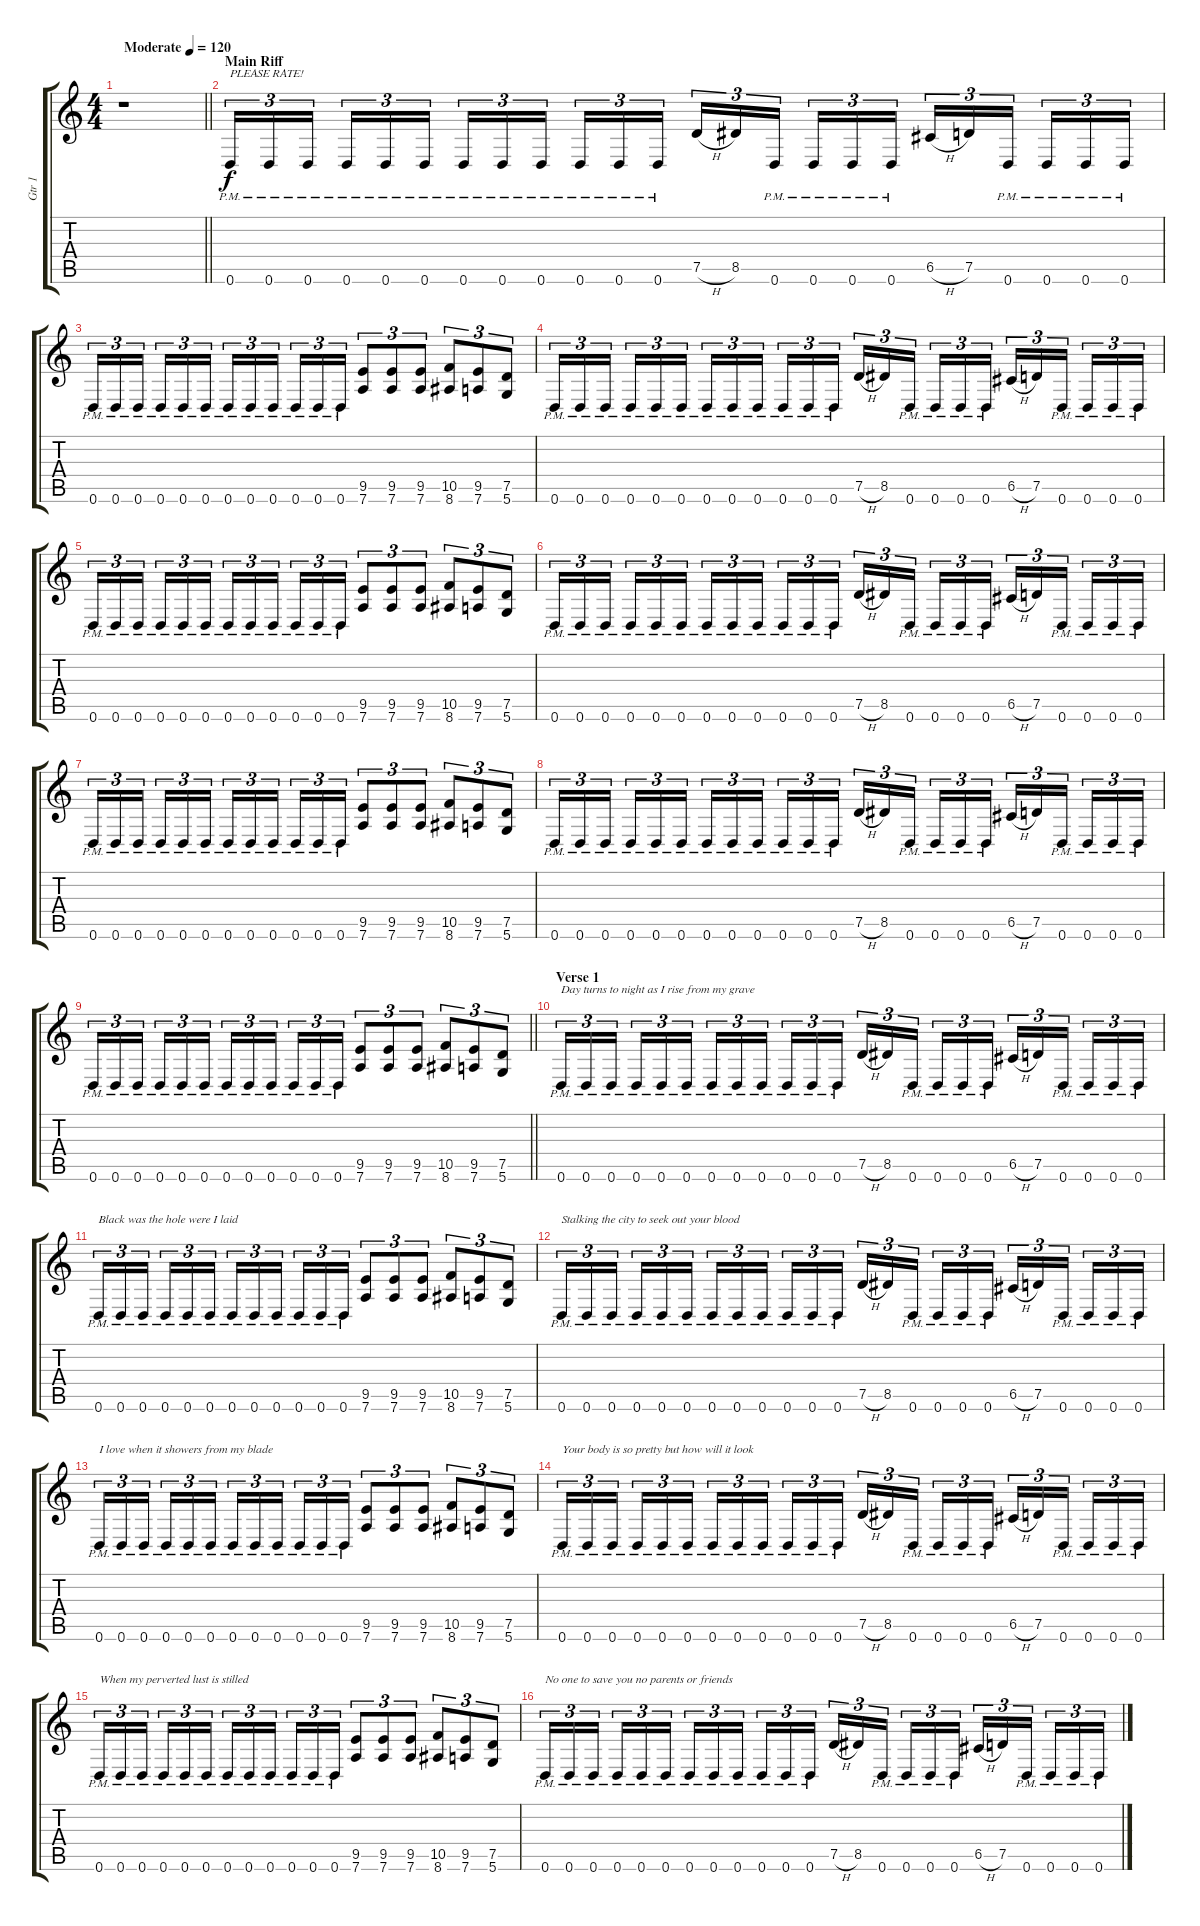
\track ("Gtr 1" "Gtr 1") {instrument distortionguitar}
\staff {score tabs}
\tuning (D4 A3 F3 C3 G2 D2) {hide}
\ts (4 4)
\tempo (120 "Moderate")
\clef g2
\barLineRight lightlight
\ks c
r.1{dy f instrument distortionguitar} |
\section ("" "Main Riff")
0.6{pm}.16{tu (3 2) txt "PLEASE RATE!"} 0.6{pm}.16{tu (3 2)} 0.6{pm}.16{tu (3 2) beam splitsecondary} 0.6{pm}.16{tu (3 2)} 0.6{pm}.16{tu (3 2)} 0.6{pm}.16{tu (3 2)} 0.6{pm}.16{tu (3 2)} 0.6{pm}.16{tu (3 2)} 0.6{pm}.16{tu (3 2) beam splitsecondary} 0.6{pm}.16{tu (3 2)} 0.6{pm}.16{tu (3 2)} 0.6{pm}.16{tu (3 2)} 7.5{h}.16{tu (3 2)} 8.5.16{tu (3 2)} 0.6{pm}.16{tu (3 2) beam splitsecondary} 0.6{pm}.16{tu (3 2)} 0.6{pm}.16{tu (3 2)} 0.6{pm}.16{tu (3 2)} 6.5{h}.16{tu (3 2)} 7.5.16{tu (3 2)} 0.6{pm}.16{tu (3 2) beam splitsecondary} 0.6{pm}.16{tu (3 2)} 0.6{pm}.16{tu (3 2)} 0.6{pm}.16{tu (3 2)} |
0.6{pm}.16{tu (3 2)} 0.6{pm}.16{tu (3 2)} 0.6{pm}.16{tu (3 2) beam splitsecondary} 0.6{pm}.16{tu (3 2)} 0.6{pm}.16{tu (3 2)} 0.6{pm}.16{tu (3 2)} 0.6{pm}.16{tu (3 2)} 0.6{pm}.16{tu (3 2)} 0.6{pm}.16{tu (3 2) beam splitsecondary} 0.6{pm}.16{tu (3 2)} 0.6{pm}.16{tu (3 2)} 0.6{pm}.16{tu (3 2)} (9.5 7.6).8{tu (3 2)} (9.5 7.6).8{tu (3 2)} (9.5 7.6).8{tu (3 2)} (10.5 8.6).8{tu (3 2)} (9.5 7.6).8{tu (3 2)} (7.5 5.6).8{tu (3 2)} |
0.6{pm}.16{tu (3 2)} 0.6{pm}.16{tu (3 2)} 0.6{pm}.16{tu (3 2) beam splitsecondary} 0.6{pm}.16{tu (3 2)} 0.6{pm}.16{tu (3 2)} 0.6{pm}.16{tu (3 2)} 0.6{pm}.16{tu (3 2)} 0.6{pm}.16{tu (3 2)} 0.6{pm}.16{tu (3 2) beam splitsecondary} 0.6{pm}.16{tu (3 2)} 0.6{pm}.16{tu (3 2)} 0.6{pm}.16{tu (3 2)} 7.5{h}.16{tu (3 2)} 8.5.16{tu (3 2)} 0.6{pm}.16{tu (3 2) beam splitsecondary} 0.6{pm}.16{tu (3 2)} 0.6{pm}.16{tu (3 2)} 0.6{pm}.16{tu (3 2)} 6.5{h}.16{tu (3 2)} 7.5.16{tu (3 2)} 0.6{pm}.16{tu (3 2) beam splitsecondary} 0.6{pm}.16{tu (3 2)} 0.6{pm}.16{tu (3 2)} 0.6{pm}.16{tu (3 2)} |
0.6{pm}.16{tu (3 2)} 0.6{pm}.16{tu (3 2)} 0.6{pm}.16{tu (3 2) beam splitsecondary} 0.6{pm}.16{tu (3 2)} 0.6{pm}.16{tu (3 2)} 0.6{pm}.16{tu (3 2)} 0.6{pm}.16{tu (3 2)} 0.6{pm}.16{tu (3 2)} 0.6{pm}.16{tu (3 2) beam splitsecondary} 0.6{pm}.16{tu (3 2)} 0.6{pm}.16{tu (3 2)} 0.6{pm}.16{tu (3 2)} (9.5 7.6).8{tu (3 2)} (9.5 7.6).8{tu (3 2)} (9.5 7.6).8{tu (3 2)} (10.5 8.6).8{tu (3 2)} (9.5 7.6).8{tu (3 2)} (7.5 5.6).8{tu (3 2)} |
0.6{pm}.16{tu (3 2)} 0.6{pm}.16{tu (3 2)} 0.6{pm}.16{tu (3 2) beam splitsecondary} 0.6{pm}.16{tu (3 2)} 0.6{pm}.16{tu (3 2)} 0.6{pm}.16{tu (3 2)} 0.6{pm}.16{tu (3 2)} 0.6{pm}.16{tu (3 2)} 0.6{pm}.16{tu (3 2) beam splitsecondary} 0.6{pm}.16{tu (3 2)} 0.6{pm}.16{tu (3 2)} 0.6{pm}.16{tu (3 2)} 7.5{h}.16{tu (3 2)} 8.5.16{tu (3 2)} 0.6{pm}.16{tu (3 2) beam splitsecondary} 0.6{pm}.16{tu (3 2)} 0.6{pm}.16{tu (3 2)} 0.6{pm}.16{tu (3 2)} 6.5{h}.16{tu (3 2)} 7.5.16{tu (3 2)} 0.6{pm}.16{tu (3 2) beam splitsecondary} 0.6{pm}.16{tu (3 2)} 0.6{pm}.16{tu (3 2)} 0.6{pm}.16{tu (3 2)} |
0.6{pm}.16{tu (3 2)} 0.6{pm}.16{tu (3 2)} 0.6{pm}.16{tu (3 2) beam splitsecondary} 0.6{pm}.16{tu (3 2)} 0.6{pm}.16{tu (3 2)} 0.6{pm}.16{tu (3 2)} 0.6{pm}.16{tu (3 2)} 0.6{pm}.16{tu (3 2)} 0.6{pm}.16{tu (3 2) beam splitsecondary} 0.6{pm}.16{tu (3 2)} 0.6{pm}.16{tu (3 2)} 0.6{pm}.16{tu (3 2)} (9.5 7.6).8{tu (3 2)} (9.5 7.6).8{tu (3 2)} (9.5 7.6).8{tu (3 2)} (10.5 8.6).8{tu (3 2)} (9.5 7.6).8{tu (3 2)} (7.5 5.6).8{tu (3 2)} |
0.6{pm}.16{tu (3 2)} 0.6{pm}.16{tu (3 2)} 0.6{pm}.16{tu (3 2) beam splitsecondary} 0.6{pm}.16{tu (3 2)} 0.6{pm}.16{tu (3 2)} 0.6{pm}.16{tu (3 2)} 0.6{pm}.16{tu (3 2)} 0.6{pm}.16{tu (3 2)} 0.6{pm}.16{tu (3 2) beam splitsecondary} 0.6{pm}.16{tu (3 2)} 0.6{pm}.16{tu (3 2)} 0.6{pm}.16{tu (3 2)} 7.5{h}.16{tu (3 2)} 8.5.16{tu (3 2)} 0.6{pm}.16{tu (3 2) beam splitsecondary} 0.6{pm}.16{tu (3 2)} 0.6{pm}.16{tu (3 2)} 0.6{pm}.16{tu (3 2)} 6.5{h}.16{tu (3 2)} 7.5.16{tu (3 2)} 0.6{pm}.16{tu (3 2) beam splitsecondary} 0.6{pm}.16{tu (3 2)} 0.6{pm}.16{tu (3 2)} 0.6{pm}.16{tu (3 2)} |
\barLineRight lightlight
0.6{pm}.16{tu (3 2)} 0.6{pm}.16{tu (3 2)} 0.6{pm}.16{tu (3 2) beam splitsecondary} 0.6{pm}.16{tu (3 2)} 0.6{pm}.16{tu (3 2)} 0.6{pm}.16{tu (3 2)} 0.6{pm}.16{tu (3 2)} 0.6{pm}.16{tu (3 2)} 0.6{pm}.16{tu (3 2) beam splitsecondary} 0.6{pm}.16{tu (3 2)} 0.6{pm}.16{tu (3 2)} 0.6{pm}.16{tu (3 2)} (9.5 7.6).8{tu (3 2)} (9.5 7.6).8{tu (3 2)} (9.5 7.6).8{tu (3 2)} (10.5 8.6).8{tu (3 2)} (9.5 7.6).8{tu (3 2)} (7.5 5.6).8{tu (3 2)} |
\section ("" "Verse 1")
0.6{pm}.16{tu (3 2) txt "Day turns to night as I rise from my grave"} 0.6{pm}.16{tu (3 2)} 0.6{pm}.16{tu (3 2) beam splitsecondary} 0.6{pm}.16{tu (3 2)} 0.6{pm}.16{tu (3 2)} 0.6{pm}.16{tu (3 2)} 0.6{pm}.16{tu (3 2)} 0.6{pm}.16{tu (3 2)} 0.6{pm}.16{tu (3 2) beam splitsecondary} 0.6{pm}.16{tu (3 2)} 0.6{pm}.16{tu (3 2)} 0.6{pm}.16{tu (3 2)} 7.5{h}.16{tu (3 2)} 8.5.16{tu (3 2)} 0.6{pm}.16{tu (3 2) beam splitsecondary} 0.6{pm}.16{tu (3 2)} 0.6{pm}.16{tu (3 2)} 0.6{pm}.16{tu (3 2)} 6.5{h}.16{tu (3 2)} 7.5.16{tu (3 2)} 0.6{pm}.16{tu (3 2) beam splitsecondary} 0.6{pm}.16{tu (3 2)} 0.6{pm}.16{tu (3 2)} 0.6{pm}.16{tu (3 2)} |
0.6{pm}.16{tu (3 2) txt "Black was the hole were I laid"} 0.6{pm}.16{tu (3 2)} 0.6{pm}.16{tu (3 2) beam splitsecondary} 0.6{pm}.16{tu (3 2)} 0.6{pm}.16{tu (3 2)} 0.6{pm}.16{tu (3 2)} 0.6{pm}.16{tu (3 2)} 0.6{pm}.16{tu (3 2)} 0.6{pm}.16{tu (3 2) beam splitsecondary} 0.6{pm}.16{tu (3 2)} 0.6{pm}.16{tu (3 2)} 0.6{pm}.16{tu (3 2)} (9.5 7.6).8{tu (3 2)} (9.5 7.6).8{tu (3 2)} (9.5 7.6).8{tu (3 2)} (10.5 8.6).8{tu (3 2)} (9.5 7.6).8{tu (3 2)} (7.5 5.6).8{tu (3 2)} |
0.6{pm}.16{tu (3 2) txt "Stalking the city to seek out your blood"} 0.6{pm}.16{tu (3 2)} 0.6{pm}.16{tu (3 2) beam splitsecondary} 0.6{pm}.16{tu (3 2)} 0.6{pm}.16{tu (3 2)} 0.6{pm}.16{tu (3 2)} 0.6{pm}.16{tu (3 2)} 0.6{pm}.16{tu (3 2)} 0.6{pm}.16{tu (3 2) beam splitsecondary} 0.6{pm}.16{tu (3 2)} 0.6{pm}.16{tu (3 2)} 0.6{pm}.16{tu (3 2)} 7.5{h}.16{tu (3 2)} 8.5.16{tu (3 2)} 0.6{pm}.16{tu (3 2) beam splitsecondary} 0.6{pm}.16{tu (3 2)} 0.6{pm}.16{tu (3 2)} 0.6{pm}.16{tu (3 2)} 6.5{h}.16{tu (3 2)} 7.5.16{tu (3 2)} 0.6{pm}.16{tu (3 2) beam splitsecondary} 0.6{pm}.16{tu (3 2)} 0.6{pm}.16{tu (3 2)} 0.6{pm}.16{tu (3 2)} |
0.6{pm}.16{tu (3 2) txt "I love when it showers from my blade"} 0.6{pm}.16{tu (3 2)} 0.6{pm}.16{tu (3 2) beam splitsecondary} 0.6{pm}.16{tu (3 2)} 0.6{pm}.16{tu (3 2)} 0.6{pm}.16{tu (3 2)} 0.6{pm}.16{tu (3 2)} 0.6{pm}.16{tu (3 2)} 0.6{pm}.16{tu (3 2) beam splitsecondary} 0.6{pm}.16{tu (3 2)} 0.6{pm}.16{tu (3 2)} 0.6{pm}.16{tu (3 2)} (9.5 7.6).8{tu (3 2)} (9.5 7.6).8{tu (3 2)} (9.5 7.6).8{tu (3 2)} (10.5 8.6).8{tu (3 2)} (9.5 7.6).8{tu (3 2)} (7.5 5.6).8{tu (3 2)} |
0.6{pm}.16{tu (3 2) txt "Your body is so pretty but how will it look"} 0.6{pm}.16{tu (3 2)} 0.6{pm}.16{tu (3 2) beam splitsecondary} 0.6{pm}.16{tu (3 2)} 0.6{pm}.16{tu (3 2)} 0.6{pm}.16{tu (3 2)} 0.6{pm}.16{tu (3 2)} 0.6{pm}.16{tu (3 2)} 0.6{pm}.16{tu (3 2) beam splitsecondary} 0.6{pm}.16{tu (3 2)} 0.6{pm}.16{tu (3 2)} 0.6{pm}.16{tu (3 2)} 7.5{h}.16{tu (3 2)} 8.5.16{tu (3 2)} 0.6{pm}.16{tu (3 2) beam splitsecondary} 0.6{pm}.16{tu (3 2)} 0.6{pm}.16{tu (3 2)} 0.6{pm}.16{tu (3 2)} 6.5{h}.16{tu (3 2)} 7.5.16{tu (3 2)} 0.6{pm}.16{tu (3 2) beam splitsecondary} 0.6{pm}.16{tu (3 2)} 0.6{pm}.16{tu (3 2)} 0.6{pm}.16{tu (3 2)} |
0.6{pm}.16{tu (3 2) txt "When my perverted lust is stilled"} 0.6{pm}.16{tu (3 2)} 0.6{pm}.16{tu (3 2) beam splitsecondary} 0.6{pm}.16{tu (3 2)} 0.6{pm}.16{tu (3 2)} 0.6{pm}.16{tu (3 2)} 0.6{pm}.16{tu (3 2)} 0.6{pm}.16{tu (3 2)} 0.6{pm}.16{tu (3 2) beam splitsecondary} 0.6{pm}.16{tu (3 2)} 0.6{pm}.16{tu (3 2)} 0.6{pm}.16{tu (3 2)} (9.5 7.6).8{tu (3 2)} (9.5 7.6).8{tu (3 2)} (9.5 7.6).8{tu (3 2)} (10.5 8.6).8{tu (3 2)} (9.5 7.6).8{tu (3 2)} (7.5 5.6).8{tu (3 2)} |
0.6{pm}.16{tu (3 2) txt "No one to save you no parents or friends"} 0.6{pm}.16{tu (3 2)} 0.6{pm}.16{tu (3 2) beam splitsecondary} 0.6{pm}.16{tu (3 2)} 0.6{pm}.16{tu (3 2)} 0.6{pm}.16{tu (3 2)} 0.6{pm}.16{tu (3 2)} 0.6{pm}.16{tu (3 2)} 0.6{pm}.16{tu (3 2) beam splitsecondary} 0.6{pm}.16{tu (3 2)} 0.6{pm}.16{tu (3 2)} 0.6{pm}.16{tu (3 2)} 7.5{h}.16{tu (3 2)} 8.5.16{tu (3 2)} 0.6{pm}.16{tu (3 2) beam splitsecondary} 0.6{pm}.16{tu (3 2)} 0.6{pm}.16{tu (3 2)} 0.6{pm}.16{tu (3 2)} 6.5{h}.16{tu (3 2)} 7.5.16{tu (3 2)} 0.6{pm}.16{tu (3 2) beam splitsecondary} 0.6{pm}.16{tu (3 2)} 0.6{pm}.16{tu (3 2)} 0.6{pm}.16{tu (3 2)}
